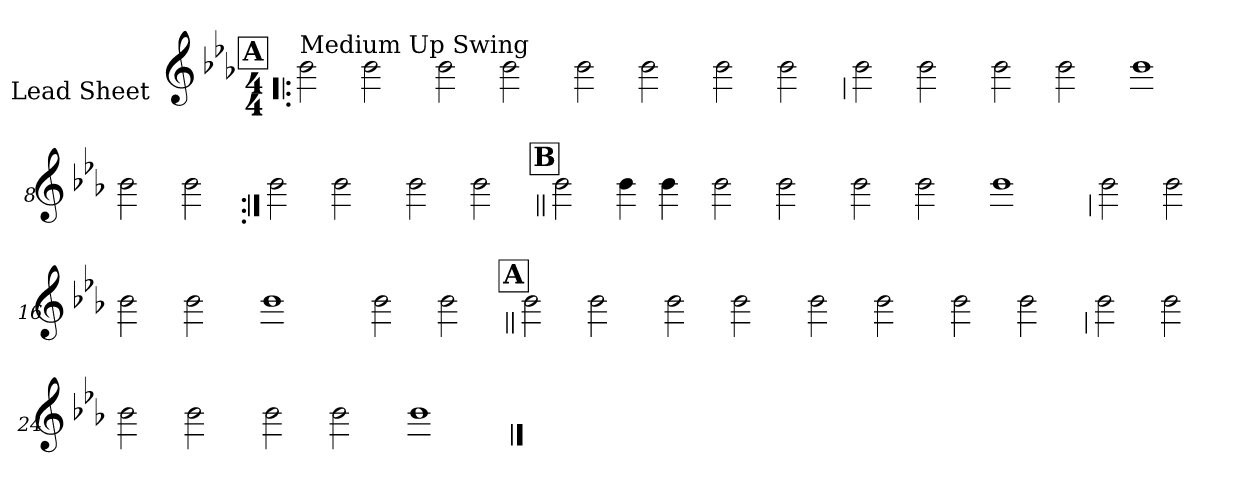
**kern
*part1
*staff1
*I"Lead Sheet
*stria0
*clefG2
*k[b-e-a-]
*E-:
*M4/4
!!LO:REH:place=s1:a:t=A
=1!|:
!LO:TX:a:t=Medium Up Swing
2b-
2b-
=2-
2b-
2b-
=3-
2b-
2b-
=4-
2b-
2b-
!!LO:LB:g=z
=5
2b-
2b-
=6-
2b-
2b-
=7-
1b-
=8-
2b-
2b-
!!LO:LB:g=z
=9:|!
2b-
2b-
=10-
2b-
2b-
!!LO:LB:g=z
!!LO:REH:place=s1:a:t=B
=11||
2b-
4b-
4b-
=12-
2b-
2b-
=13-
2b-
2b-
=14-
1b-
!!LO:LB:g=z
=15
2b-
2b-
=16-
2b-
2b-
=17-
1b-
=18-
2b-
2b-
!!LO:LB:g=z
!!LO:REH:place=s1:a:t=A
=19||
2b-
2b-
=20-
2b-
2b-
=21-
2b-
2b-
=22-
2b-
2b-
!!LO:LB:g=z
=23
2b-
2b-
=24-
2b-
2b-
=25-
2b-
2b-
=26-
1b-
==
*-
